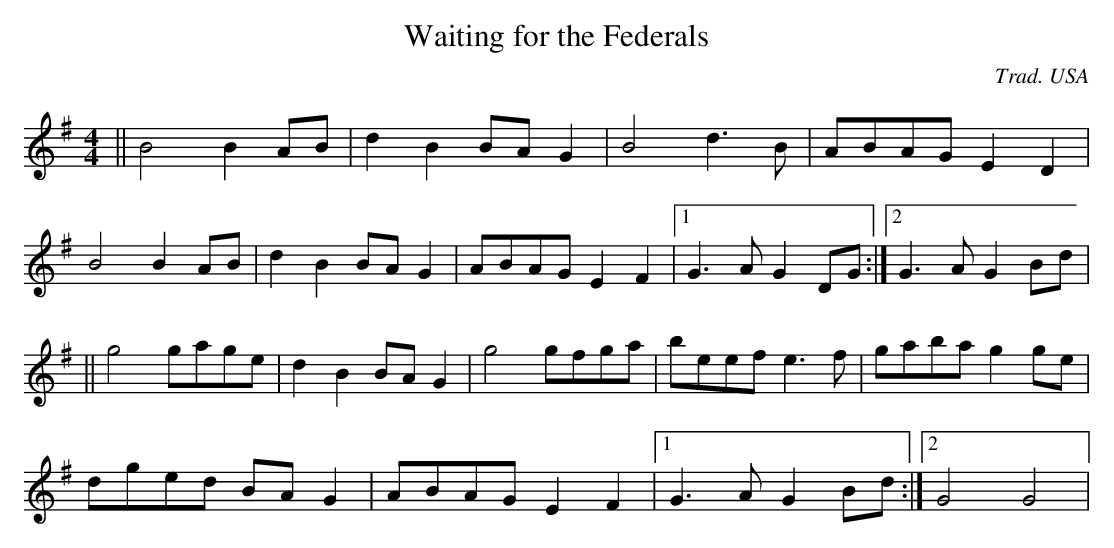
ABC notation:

X:1
T:Waiting for the Federals
M:4/4
C:Trad. USA
K:G
||B4 B2 AB | d2 B2 BA G2 | B4 d3 B | ABAG E2 D2 |
B4 B2 AB | d2 B2 BA G2 | ABAG E2 F2 |[1G3 A G2 DG:|[2G3 A G2 Bd |
|| g4 gage | d2 B2 BA G2 | g4 gfga | beef e3 f | gaba g2 ge |
dged BA G2 | ABAG E2 F2 |[1G3 A G2 Bd:|[2G4 G4|
